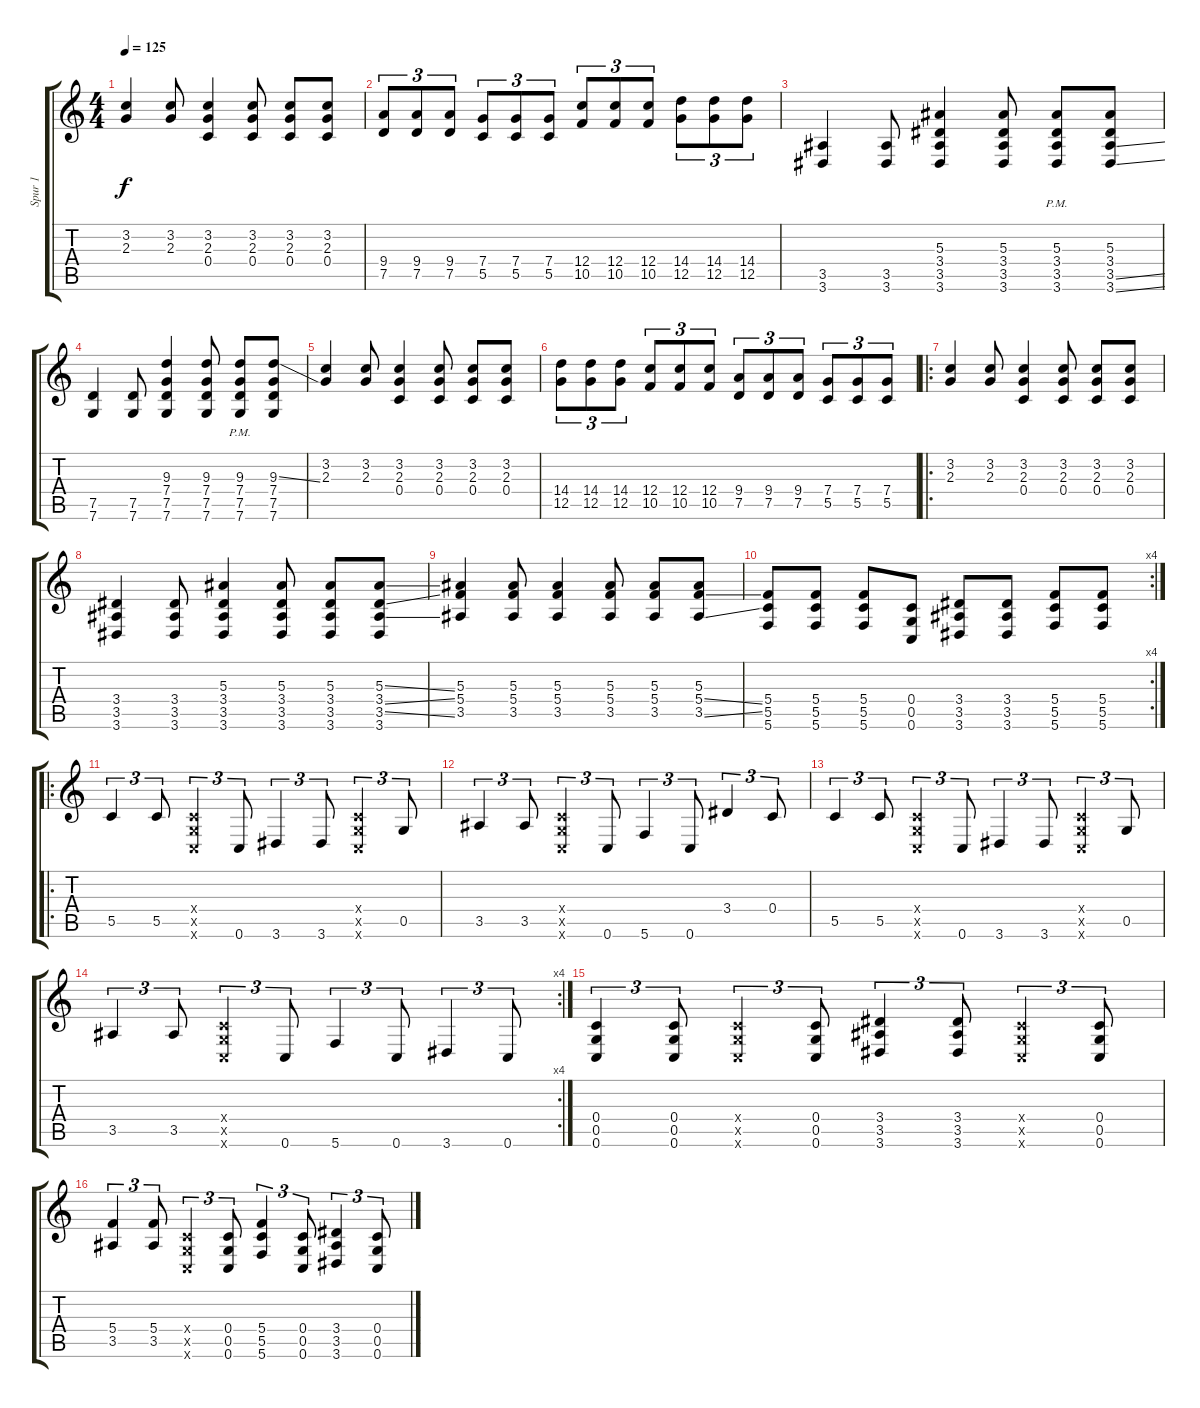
\track ("Spur 1" "Spur 1") {instrument acousticguitarsteel}
\staff {score tabs}
\tuning (D4 A3 F3 C3 G2 C2) {hide}
\ts (4 4)
\tempo 125
\clef g2
\ks c
(3.2 2.3).4{dy f} (3.2 2.3).8 (3.2 2.3 0.4).4 (3.2 2.3 0.4).8 (3.2 2.3 0.4).8 (3.2 2.3 0.4).8 |
(9.4 7.5).8{tu (3 2)} (9.4 7.5).8{tu (3 2)} (9.4 7.5).8{tu (3 2)} (7.4 5.5).8{tu (3 2)} (7.4 5.5).8{tu (3 2)} (7.4 5.5).8{tu (3 2)} (12.4 10.5).8{tu (3 2)} (12.4 10.5).8{tu (3 2)} (12.4 10.5).8{tu (3 2)} (14.4 12.5).8{tu (3 2)} (14.4 12.5).8{tu (3 2)} (14.4 12.5).8{tu (3 2)} |
(3.5 3.6).4 (3.5 3.6).8 (5.3 3.4 3.5 3.6).4 (5.3 3.4 3.5 3.6).8 (5.3{pm} 3.4{pm} 3.5{pm} 3.6{pm}).8 (5.3 3.4 3.5{ss} 3.6{ss}).8 |
(7.5 7.6).4 (7.5 7.6).8 (9.3 7.4 7.5 7.6).4 (9.3 7.4 7.5 7.6).8 (9.3{pm} 7.4{pm} 7.5{pm} 7.6{pm}).8 (9.3{ss} 7.4 7.5 7.6).8 |
(3.2 2.3).4 (3.2 2.3).8 (3.2 2.3 0.4).4 (3.2 2.3 0.4).8 (3.2 2.3 0.4).8 (3.2 2.3 0.4).8 |
(14.4 12.5).8{tu (3 2)} (14.4 12.5).8{tu (3 2)} (14.4 12.5).8{tu (3 2)} (12.4 10.5).8{tu (3 2)} (12.4 10.5).8{tu (3 2)} (12.4 10.5).8{tu (3 2)} (9.4 7.5).8{tu (3 2)} (9.4 7.5).8{tu (3 2)} (9.4 7.5).8{tu (3 2)} (7.4 5.5).8{tu (3 2)} (7.4 5.5).8{tu (3 2)} (7.4 5.5).8{tu (3 2)} |
\ro
(3.2 2.3).4 (3.2 2.3).8 (3.2 2.3 0.4).4 (3.2 2.3 0.4).8 (3.2 2.3 0.4).8 (3.2 2.3 0.4).8 |
(3.4 3.5 3.6).4 (3.4 3.5 3.6).8 (5.3 3.4 3.5 3.6).4 (5.3 3.4 3.5 3.6).8 (5.3 3.4 3.5 3.6).8 (5.3{ss} 3.4{ss} 3.5{ss} 3.6).8 |
(5.3 5.4 3.5).4 (5.3 5.4 3.5).8 (5.3 5.4 3.5).4 (5.3 5.4 3.5).8 (5.3 5.4 3.5).8 (5.3 5.4{ss} 3.5{ss}).8 |
\rc 4
(5.4 5.5 5.6).8 (5.4 5.5 5.6).8 (5.4 5.5 5.6).8 (0.4 0.5 0.6).8 (3.4 3.5 3.6).8 (3.4 3.5 3.6).8 (5.4 5.5 5.6).8 (5.4 5.5 5.6).8 |
\ro
5.5.4{tu (3 2)} 5.5.8{tu (3 2)} (0.4{x} 0.5{x} 0.6{x}).4{tu (3 2)} 0.6.8{tu (3 2)} 3.6.4{tu (3 2)} 3.6.8{tu (3 2)} (0.4{x} 0.5{x} 0.6{x}).4{tu (3 2)} 0.5.8{tu (3 2)} |
3.5.4{tu (3 2)} 3.5.8{tu (3 2)} (0.4{x} 0.5{x} 0.6{x}).4{tu (3 2)} 0.6.8{tu (3 2)} 5.6.4{tu (3 2)} 0.6.8{tu (3 2)} 3.4.4{tu (3 2)} 0.4.8{tu (3 2)} |
5.5.4{tu (3 2)} 5.5.8{tu (3 2)} (0.4{x} 0.5{x} 0.6{x}).4{tu (3 2)} 0.6.8{tu (3 2)} 3.6.4{tu (3 2)} 3.6.8{tu (3 2)} (0.4{x} 0.5{x} 0.6{x}).4{tu (3 2)} 0.5.8{tu (3 2)} |
\rc 4
3.5.4{tu (3 2)} 3.5.8{tu (3 2)} (0.4{x} 0.5{x} 0.6{x}).4{tu (3 2)} 0.6.8{tu (3 2)} 5.6.4{tu (3 2)} 0.6.8{tu (3 2)} 3.6.4{tu (3 2)} 0.6.8{tu (3 2)} |
(0.4 0.5 0.6).4{tu (3 2)} (0.4 0.5 0.6).8{tu (3 2)} (0.4{x} 0.5{x} 0.6{x}).4{tu (3 2)} (0.4 0.5 0.6).8{tu (3 2)} (3.4 3.5 3.6).4{tu (3 2)} (3.4 3.5 3.6).8{tu (3 2)} (0.4{x} 0.5{x} 0.6{x}).4{tu (3 2)} (0.4 0.5 0.6).8{tu (3 2)} |
(5.4 3.5).4{tu (3 2)} (5.4 3.5).8{tu (3 2)} (0.4{x} 0.5{x} 0.6{x}).4{tu (3 2)} (0.4 0.5 0.6).8{tu (3 2)} (5.4 5.5 5.6).4{tu (3 2)} (0.4 0.5 0.6).8{tu (3 2)} (3.4 3.5 3.6).4{tu (3 2)} (0.4 0.5 0.6).8{tu (3 2)}
